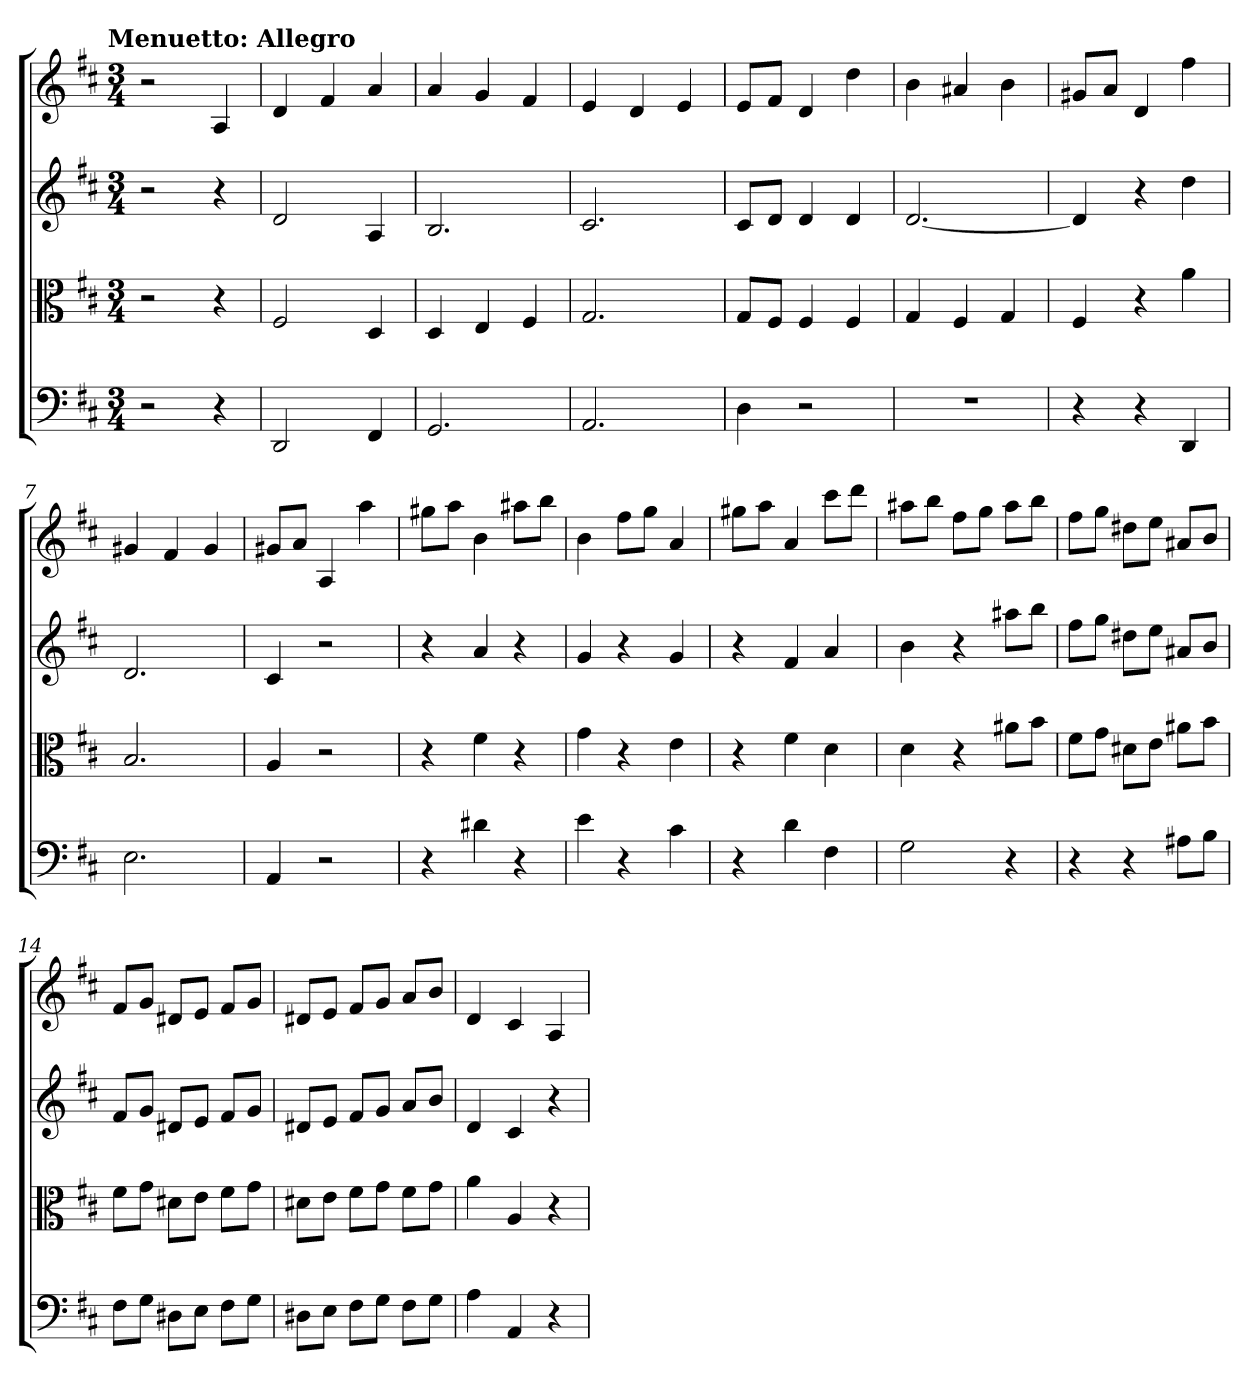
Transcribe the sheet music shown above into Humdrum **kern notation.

**kern	**kern	**kern	**kern
*part4	*part3	*part2	*part1
*staff4	*staff3	*staff2	*staff1
*clefF4	*clefC3	*	*
*k[f#c#]	*k[f#c#]	*k[f#c#]	*k[f#c#]
*D:	*D:	*D:	*D:
!!LO:TX:omd:t=Menuetto&colon; Allegro
*M3/4	*M3/4	*M3/4	*M3/4
*MM132	*MM132	*MM132	*MM132
=	=	=	=
2r	2r	2r	2r
4r	4r	4r	4A
=1	=1	=1	=1
2DD	2F#	2d	4d
.	.	.	4f#
4FF#	4D	4A	4a
=2	=2	=2	=2
2.GG	4D	2.B	4a
.	4E	.	4g
.	4F#	.	4f#
=3	=3	=3	=3
2.AA	2.G	2.c#	4e
.	.	.	4d
.	.	.	4e
=4	=4	=4	=4
4D	8G/L	8c#L	8eL
.	8F#/J	8dJ	8f#J
2r	4F#	4d	4d
.	4F#	4d	4dd
=5	=5	=5	=5
2.r	4G	[2.d	4b
.	4F#	.	4a#X
.	4G	.	4b
=6	=6	=6	=6
4r	4F#	4d]	8g#XL
.	.	.	8aJ
4r	4r	4r	4d
4DD	4a	4dd	4ff#
=7	=7	=7	=7
2.E	2.B	2.d	4g#X
.	.	.	4f#
.	.	.	4g#
=8	=8	=8	=8
4AA	4A	4c#	8g#XL
.	.	.	8aJ
2r	2r	2r	4A
.	.	.	4aa
=9	=9	=9	=9
4r	4r	4r	8gg#XL
.	.	.	8aaJ
4d#X	4f#	4a	4b
4r	4r	4r	8aa#XL
.	.	.	8bbJ
=10	=10	=10	=10
4e	4g	4g	4b
4r	4r	4r	8ff#L
.	.	.	8ggJ
4c#	4e	4g	4a
=11	=11	=11	=11
4r	4r	4r	8gg#XL
.	.	.	8aaJ
4d	4f#	4f#	4a
4F#	4d	4a	8ccc#L
.	.	.	8dddJ
=12	=12	=12	=12
2G	4d	4b	8aa#XL
.	.	.	8bbJ
.	4r	4r	8ff#L
.	.	.	8ggJ
4r	8a#X\L	8aa#XL	8aa#L
.	8b\J	8bbJ	8bbJ
=13	=13	=13	=13
4r	8f#\L	8ff#L	8ff#L
.	8g\J	8ggJ	8ggJ
4r	8d#X\L	8dd#XL	8dd#XL
.	8e\J	8eeJ	8eeJ
8A#X\L	8a#X\L	8a#XL	8a#XL
8B\J	8b\J	8bJ	8bJ
=14	=14	=14	=14
8F#\L	8f#\L	8f#L	8f#L
8G\J	8g\J	8gJ	8gJ
8D#X\L	8d#X\L	8d#XL	8d#XL
8E\J	8e\J	8eJ	8eJ
8F#\L	8f#\L	8f#L	8f#L
8G\J	8g\J	8gJ	8gJ
=15	=15	=15	=15
8D#X\L	8d#X\L	8d#XL	8d#XL
8E\J	8e\J	8eJ	8eJ
8F#\L	8f#\L	8f#L	8f#L
8G\J	8g\J	8gJ	8gJ
8F#\L	8f#\L	8aL	8aL
8G\J	8g\J	8bJ	8bJ
=16	=16	=16	=16
4A	4a	4d	4d
4AA	4A	4c#	4c#
4r	4r	4r	4A
=	=	=	=
*-	*-	*-	*-
